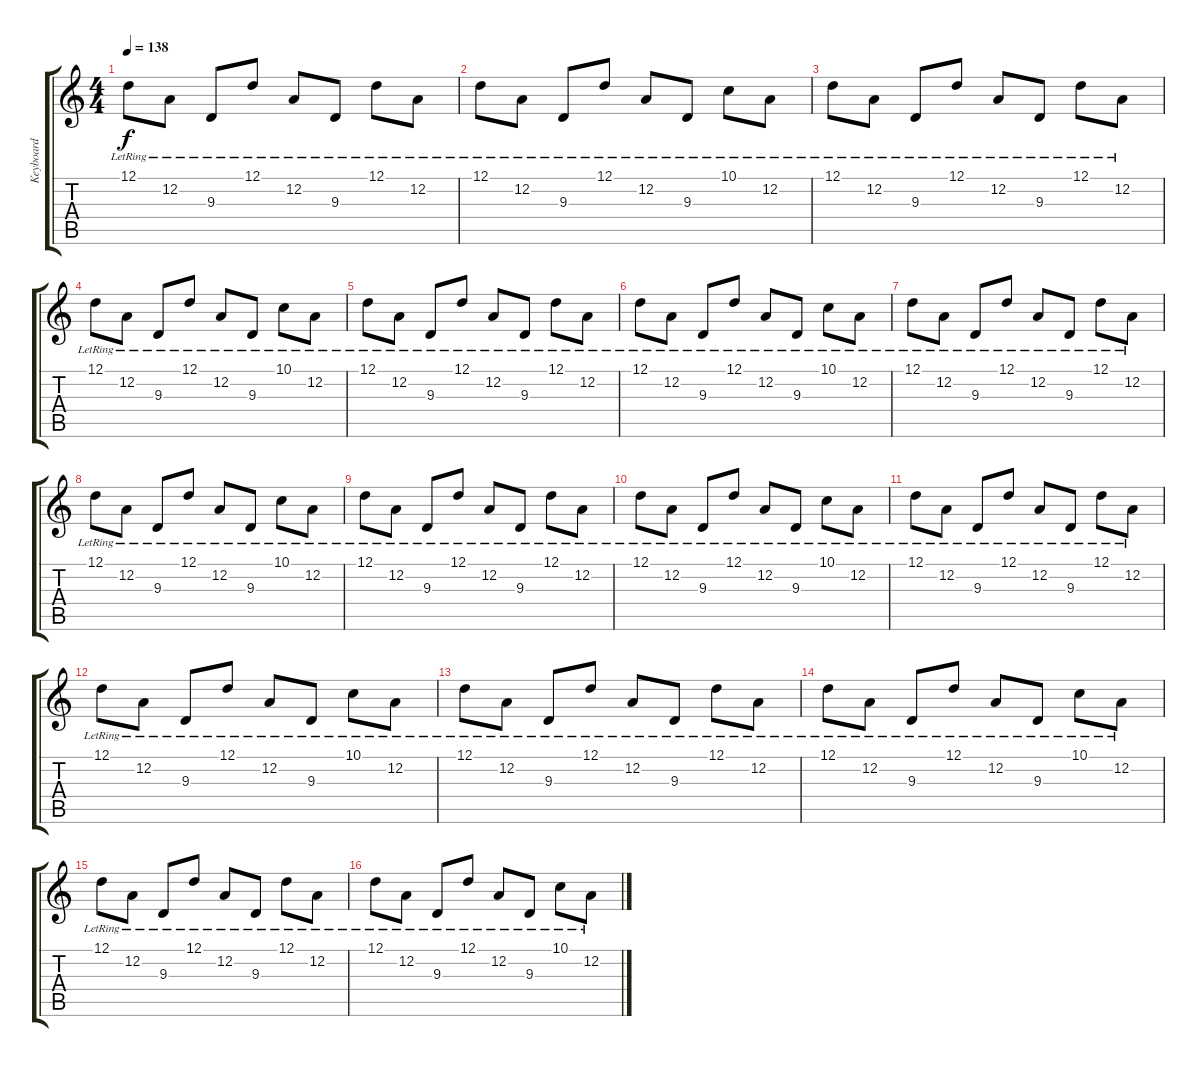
\track ("Keyboard" "Keyboard") {instrument orchestralharp}
\staff {score tabs}
\tuning (D4 A3 F3 C3 G2 D2) {hide}
\ts (4 4)
\tempo 138
\clef g2
\ks c
12.1{lr}.8{dy f} 12.2{lr}.8 9.3{lr}.8 12.1{lr}.8 12.2{lr}.8 9.3{lr}.8 12.1{lr}.8 12.2{lr}.8 |
12.1{lr}.8 12.2{lr}.8 9.3{lr}.8 12.1{lr}.8 12.2{lr}.8 9.3{lr}.8 10.1{lr}.8 12.2{lr}.8 |
12.1{lr}.8 12.2{lr}.8 9.3{lr}.8 12.1{lr}.8 12.2{lr}.8 9.3{lr}.8 12.1{lr}.8 12.2{lr}.8 |
12.1{lr}.8 12.2{lr}.8 9.3{lr}.8 12.1{lr}.8 12.2{lr}.8 9.3{lr}.8 10.1{lr}.8 12.2{lr}.8 |
12.1{lr}.8 12.2{lr}.8 9.3{lr}.8 12.1{lr}.8 12.2{lr}.8 9.3{lr}.8 12.1{lr}.8 12.2{lr}.8 |
12.1{lr}.8 12.2{lr}.8 9.3{lr}.8 12.1{lr}.8 12.2{lr}.8 9.3{lr}.8 10.1{lr}.8 12.2{lr}.8 |
12.1{lr}.8 12.2{lr}.8 9.3{lr}.8 12.1{lr}.8 12.2{lr}.8 9.3{lr}.8 12.1{lr}.8 12.2{lr}.8 |
12.1{lr}.8 12.2{lr}.8 9.3{lr}.8 12.1{lr}.8 12.2{lr}.8 9.3{lr}.8 10.1{lr}.8 12.2{lr}.8 |
12.1{lr}.8 12.2{lr}.8 9.3{lr}.8 12.1{lr}.8 12.2{lr}.8 9.3{lr}.8 12.1{lr}.8 12.2{lr}.8 |
12.1{lr}.8 12.2{lr}.8 9.3{lr}.8 12.1{lr}.8 12.2{lr}.8 9.3{lr}.8 10.1{lr}.8 12.2{lr}.8 |
12.1{lr}.8 12.2{lr}.8 9.3{lr}.8 12.1{lr}.8 12.2{lr}.8 9.3{lr}.8 12.1{lr}.8 12.2{lr}.8 |
12.1{lr}.8 12.2{lr}.8 9.3{lr}.8 12.1{lr}.8 12.2{lr}.8 9.3{lr}.8 10.1{lr}.8 12.2{lr}.8 |
12.1{lr}.8 12.2{lr}.8 9.3{lr}.8 12.1{lr}.8 12.2{lr}.8 9.3{lr}.8 12.1{lr}.8 12.2{lr}.8 |
12.1{lr}.8 12.2{lr}.8 9.3{lr}.8 12.1{lr}.8 12.2{lr}.8 9.3{lr}.8 10.1{lr}.8 12.2{lr}.8 |
12.1{lr}.8 12.2{lr}.8 9.3{lr}.8 12.1{lr}.8 12.2{lr}.8 9.3{lr}.8 12.1{lr}.8 12.2{lr}.8 |
12.1{lr}.8 12.2{lr}.8 9.3{lr}.8 12.1{lr}.8 12.2{lr}.8 9.3{lr}.8 10.1{lr}.8 12.2{lr}.8
